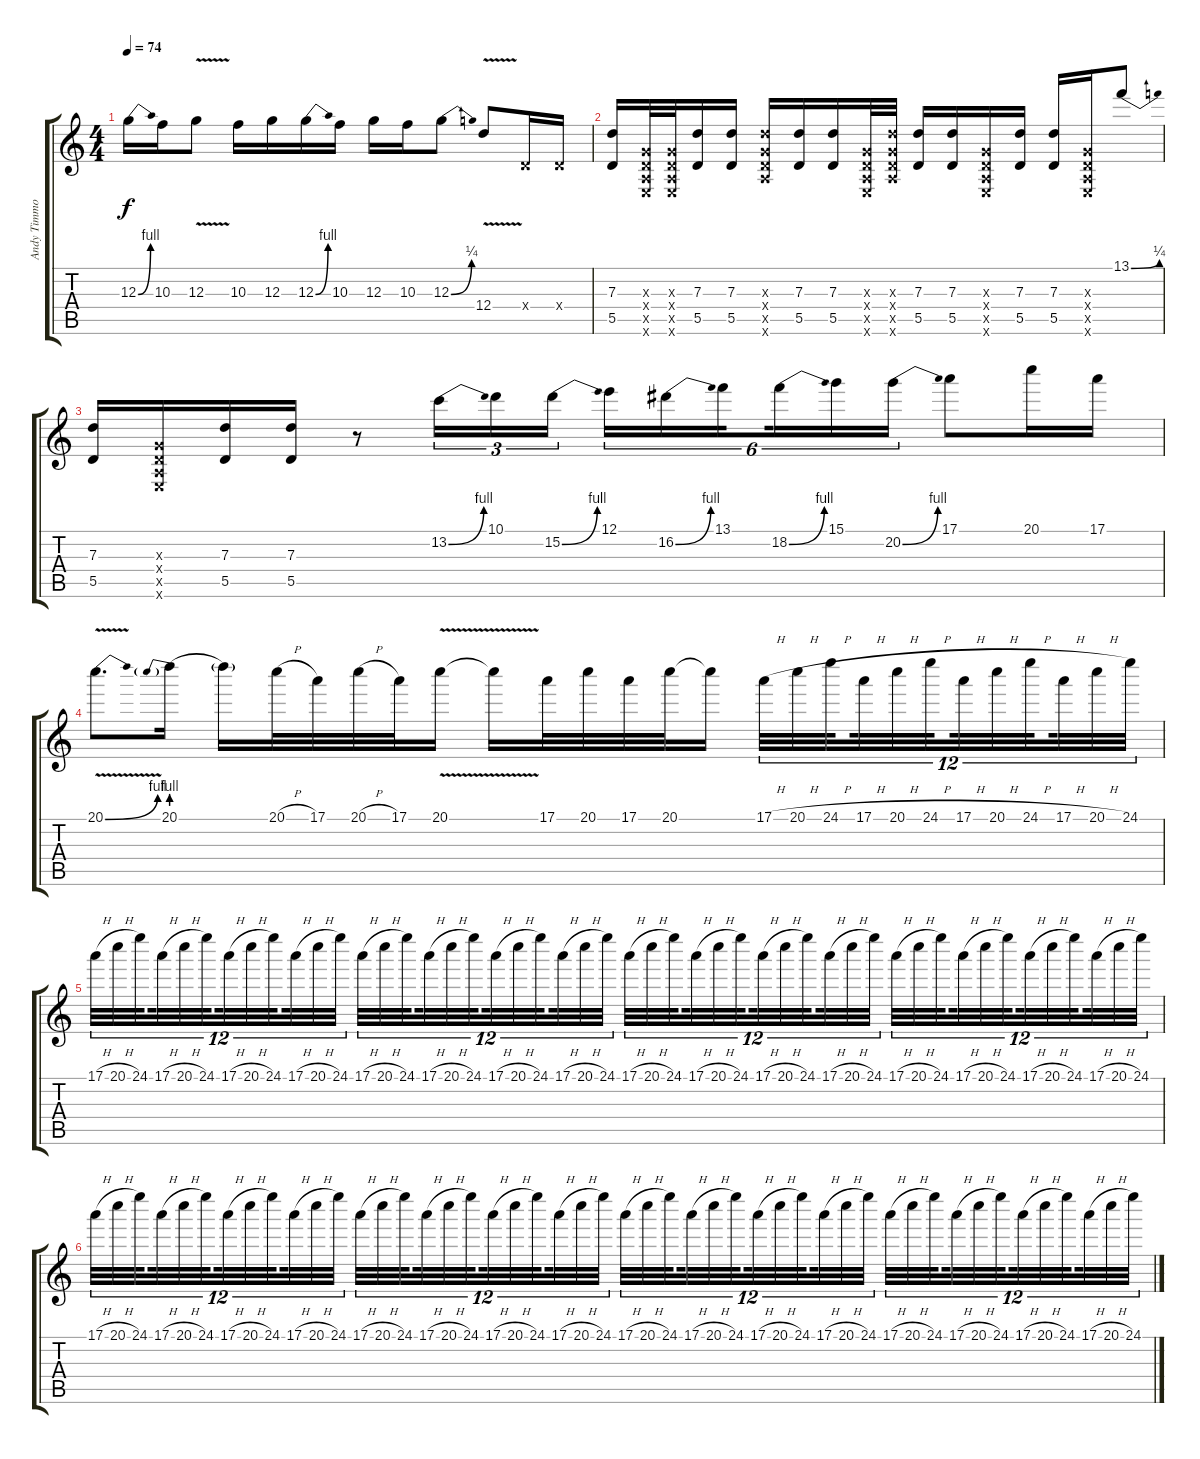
\track ("Andy Timmons" "Andy Timmo") {instrument distortionguitar}
\staff {score tabs}
\tuning (E4 B3 G3 D3 A2 E2) {hide}
\ts (4 4)
\tempo 74
\clef g2
\ks c
12.3{be (bend 0 0 60 4)}.16{dy f} 10.3.16 12.3{v}.8 10.3.16 12.3.16 12.3{be (bend 0 0 60 4)}.16 10.3.16 12.3.16 10.3.16 12.3{be (bend 0 0 60 1)}.8 12.4{v}.8 0.4{x}.16 0.4{x}.16 |
(7.3 5.5).16 (0.3{x} 0.4{x} 0.5{x} 0.6{x}).32 (0.3{x} 0.4{x} 0.5{x} 0.6{x}).32 (7.3 5.5).16 (7.3 5.5).16 (0.3{x} 12.4{x} 0.5{x} 10.6{x}).16 (7.3 5.5).16 (7.3 5.5).16 (0.3{x} 0.4{x} 0.5{x} 0.6{x}).32 (0.3{x} 12.4{x} 0.5{x} 10.6{x}).32 (7.3 5.5).16 (7.3 5.5).16 (0.3{x} 0.4{x} 0.5{x} 0.6{x}).16 (7.3 5.5).16 (7.3 5.5).16 (0.3{x} 0.4{x} 0.5{x} 0.6{x}).16 13.1{be (bend 0 0 60 1)}.8 |
(7.3 5.5).16{volume 8} (0.3{x} 0.4{x} 0.5{x} 0.6{x}).16 (7.3 5.5).16 (7.3 5.5).16 r.8 13.2{be (bend 0 0 60 4)}.16{tu (3 2)} 10.1.16{tu (3 2)} 15.2{be (bend 0 0 60 4)}.16{tu (3 2)} 12.1.16{tu (6 4)} 16.2{be (bend 0 0 60 4)}.16{tu (6 4)} 13.1.16{tu (6 4) beam splitsecondary} 18.2{be (bend 0 0 60 4)}.16{tu (6 4)} 15.1.16{tu (6 4)} 20.2{be (bend 0 0 60 4)}.16{tu (6 4)} 17.1.8 20.1.16 17.1.16 |
20.1{be (bend 0 0 60 4) v}.8{d volume 6} 20.1{be (prebend 0 4 60 4)}.16 20.1{t}.16 20.1{h}.32 17.1.32 20.1{h}.32 17.1.32 20.1{v}.16 20.1{t}.16 17.1.32 20.1.32 17.1.32 20.1.32 20.1{t}.16 17.1{h}.32{tu (12 8)} 20.1{h}.32{tu (12 8)} 24.1{h}.32{tu (12 8) beam splitsecondary} 17.1{h}.32{tu (12 8)} 20.1{h}.32{tu (12 8)} 24.1{h}.32{tu (12 8) beam splitsecondary} 17.1{h}.32{tu (12 8)} 20.1{h}.32{tu (12 8)} 24.1{h}.32{tu (12 8) beam splitsecondary} 17.1{h}.32{tu (12 8)} 20.1{h}.32{tu (12 8)} 24.1.32{tu (12 8)} |
17.1{h}.32{tu (12 8) volume 4} 20.1{h}.32{tu (12 8)} 24.1.32{tu (12 8) beam splitsecondary} 17.1{h}.32{tu (12 8)} 20.1{h}.32{tu (12 8)} 24.1.32{tu (12 8) beam splitsecondary} 17.1{h}.32{tu (12 8)} 20.1{h}.32{tu (12 8)} 24.1.32{tu (12 8) beam splitsecondary} 17.1{h}.32{tu (12 8)} 20.1{h}.32{tu (12 8)} 24.1.32{tu (12 8)} 17.1{h}.32{tu (12 8)} 20.1{h}.32{tu (12 8)} 24.1.32{tu (12 8) beam splitsecondary} 17.1{h}.32{tu (12 8)} 20.1{h}.32{tu (12 8)} 24.1.32{tu (12 8) beam splitsecondary} 17.1{h}.32{tu (12 8)} 20.1{h}.32{tu (12 8)} 24.1.32{tu (12 8) beam splitsecondary} 17.1{h}.32{tu (12 8)} 20.1{h}.32{tu (12 8)} 24.1.32{tu (12 8)} 17.1{h}.32{tu (12 8)} 20.1{h}.32{tu (12 8)} 24.1.32{tu (12 8) beam splitsecondary} 17.1{h}.32{tu (12 8)} 20.1{h}.32{tu (12 8)} 24.1.32{tu (12 8) beam splitsecondary} 17.1{h}.32{tu (12 8)} 20.1{h}.32{tu (12 8)} 24.1.32{tu (12 8) beam splitsecondary} 17.1{h}.32{tu (12 8)} 20.1{h}.32{tu (12 8)} 24.1.32{tu (12 8)} 17.1{h}.32{tu (12 8)} 20.1{h}.32{tu (12 8)} 24.1.32{tu (12 8) beam splitsecondary} 17.1{h}.32{tu (12 8)} 20.1{h}.32{tu (12 8)} 24.1.32{tu (12 8) beam splitsecondary} 17.1{h}.32{tu (12 8)} 20.1{h}.32{tu (12 8)} 24.1.32{tu (12 8) beam splitsecondary} 17.1{h}.32{tu (12 8)} 20.1{h}.32{tu (12 8)} 24.1.32{tu (12 8)} |
17.1{h}.32{tu (12 8) volume 2} 20.1{h}.32{tu (12 8)} 24.1.32{tu (12 8) beam splitsecondary} 17.1{h}.32{tu (12 8)} 20.1{h}.32{tu (12 8)} 24.1.32{tu (12 8) beam splitsecondary} 17.1{h}.32{tu (12 8)} 20.1{h}.32{tu (12 8)} 24.1.32{tu (12 8) beam splitsecondary} 17.1{h}.32{tu (12 8)} 20.1{h}.32{tu (12 8)} 24.1.32{tu (12 8)} 17.1{h}.32{tu (12 8)} 20.1{h}.32{tu (12 8)} 24.1.32{tu (12 8) beam splitsecondary} 17.1{h}.32{tu (12 8)} 20.1{h}.32{tu (12 8)} 24.1.32{tu (12 8) beam splitsecondary} 17.1{h}.32{tu (12 8)} 20.1{h}.32{tu (12 8)} 24.1.32{tu (12 8) beam splitsecondary} 17.1{h}.32{tu (12 8)} 20.1{h}.32{tu (12 8)} 24.1.32{tu (12 8)} 17.1{h}.32{tu (12 8)} 20.1{h}.32{tu (12 8)} 24.1.32{tu (12 8) beam splitsecondary} 17.1{h}.32{tu (12 8)} 20.1{h}.32{tu (12 8)} 24.1.32{tu (12 8) beam splitsecondary} 17.1{h}.32{tu (12 8)} 20.1{h}.32{tu (12 8)} 24.1.32{tu (12 8) beam splitsecondary} 17.1{h}.32{tu (12 8)} 20.1{h}.32{tu (12 8)} 24.1.32{tu (12 8)} 17.1{h}.32{tu (12 8)} 20.1{h}.32{tu (12 8)} 24.1.32{tu (12 8) beam splitsecondary} 17.1{h}.32{tu (12 8)} 20.1{h}.32{tu (12 8) txt ""} 24.1.32{tu (12 8) beam splitsecondary} 17.1{h}.32{tu (12 8)} 20.1{h}.32{tu (12 8)} 24.1.32{tu (12 8) beam splitsecondary} 17.1{h}.32{tu (12 8)} 20.1{h}.32{tu (12 8)} 24.1.32{tu (12 8)}
